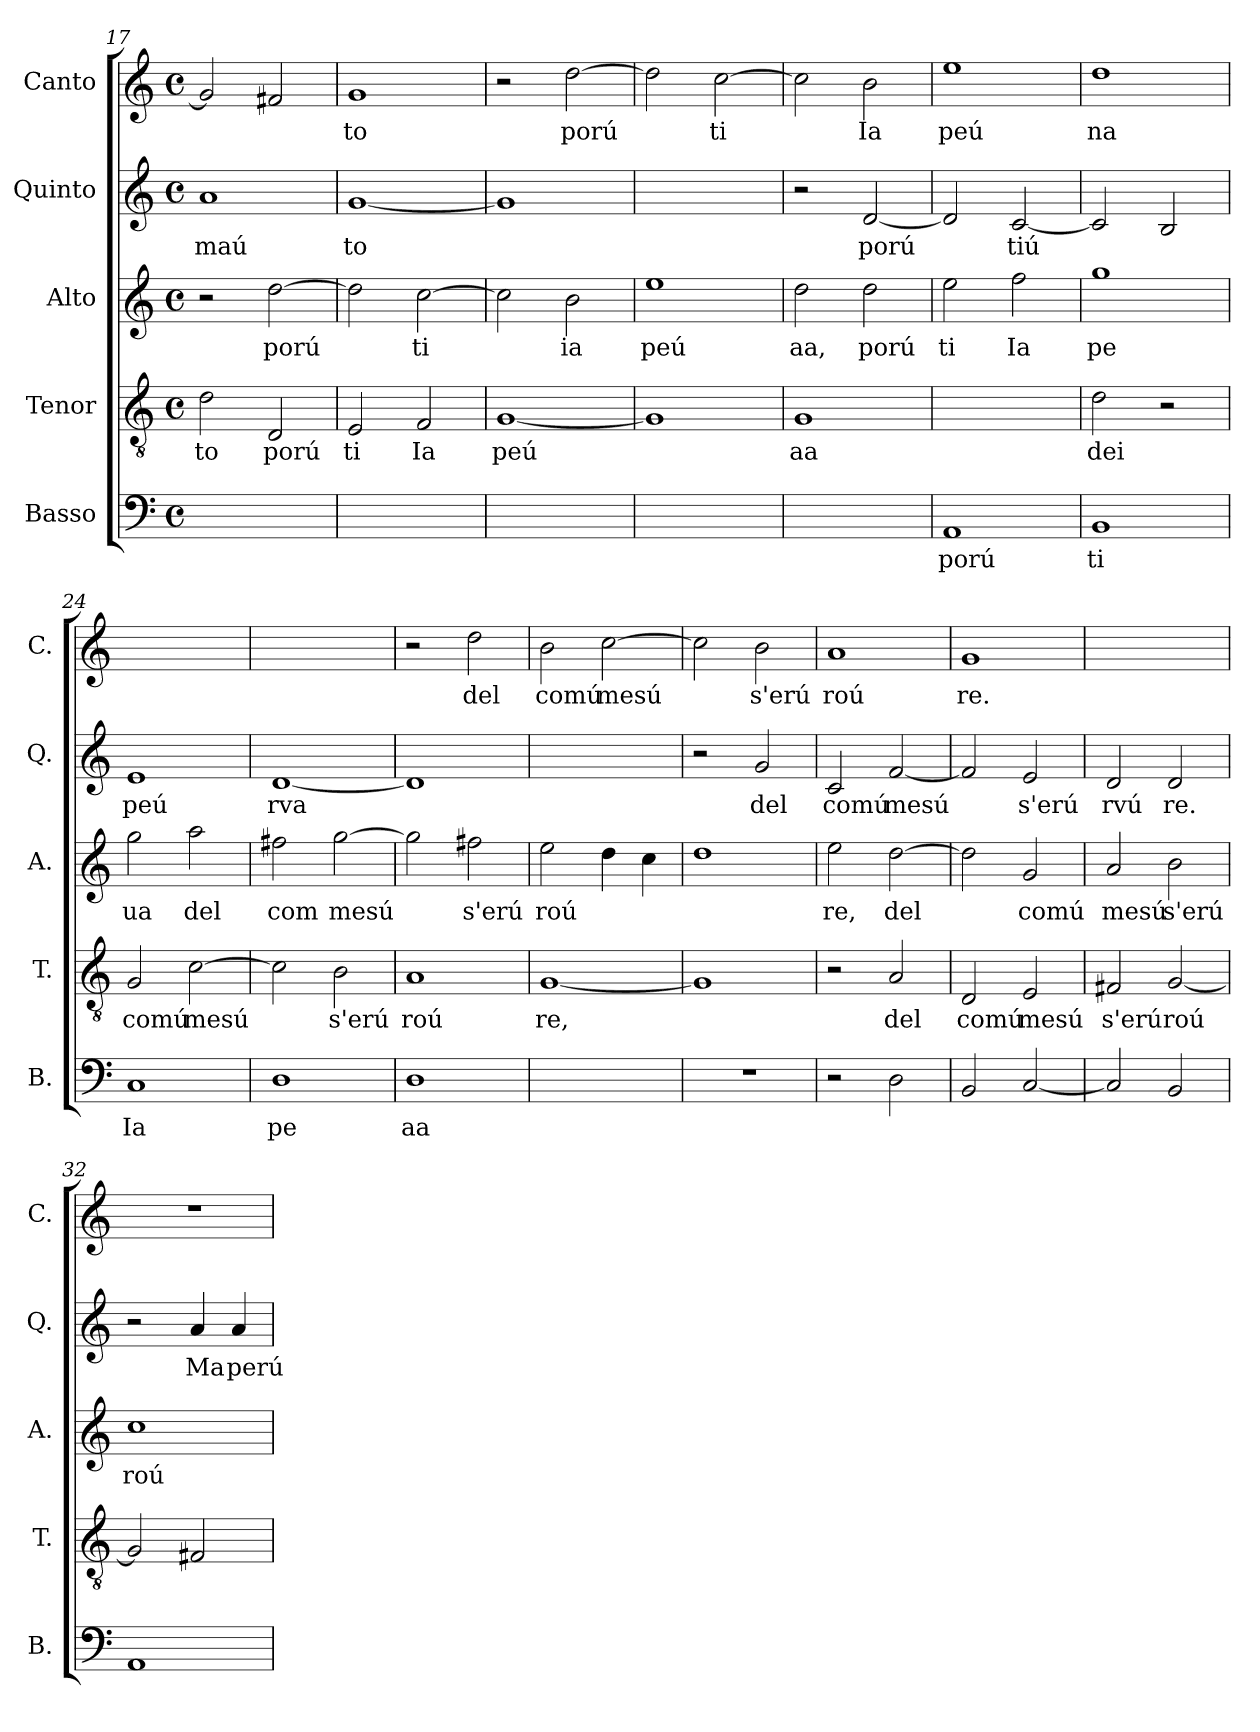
**kern	**text	**kern	**text	**kern	**text	**kern	**text	**kern	**text
*part5	*part5	*part4	*part4	*part3	*part3	*part2	*part2	*part1	*part1
*staff5	*staff5	*staff4	*staff4	*staff3	*staff3	*staff2	*staff2	*staff1	*staff1
*I"Basso	*	*I"Tenor	*	*I"Alto	*	*I"Quinto	*	*I"Canto	*
*I'B.	*	*I'T.	*	*I'A.	*	*I'Q.	*	*I'C.	*
*clefF4	*	*clefGv2	*	*clefG2	*	*clefG2	*	*clefG2	*
*k[]	*	*k[]	*	*k[]	*	*k[]	*	*k[]	*
*C:	*	*C:	*	*C:	*	*C:	*	*C:	*
*M4/4	*	*M4/4	*	*M4/4	*	*M4/4	*	*M4/4	*
*met(c)	*	*met(c)	*	*met(c)	*	*met(c)	*	*met(c)	*
=17	=17	=17	=17	=17	=17	=17	=17	=17	=17
!	!	!	!LO:LY:b	!	!	!	!LO:LY:b	!	!
1ryy	.	2d\	to	2r	.	1a	maú	2g/]	.
!	!	!	!LO:LY:b	!	!LO:LY:b	!	!	!	!
.	.	2D/	porú	[2dd\	porú	.	.	2f#X/	.
=18	=18	=18	=18	=18	=18	=18	=18	=18	=18
!	!	!	!LO:LY:b	!	!	!	!LO:LY:b	!	!LO:LY:b
1ryy	.	2E/	ti	2dd\]	.	[1g	to	1g	to
!	!	!	!LO:LY:b	!	!LO:LY:b	!	!	!	!
.	.	2F/	Ia	[2cc\	ti	.	.	.	.
=19	=19	=19	=19	=19	=19	=19	=19	=19	=19
!	!	!	!LO:LY:b	!	!	!	!	!	!
1ryy	.	[1G	peú	2cc\]	.	1g]	.	2r	.
!	!	!	!	!	!LO:LY:b	!	!	!	!LO:LY:b
.	.	.	.	2b\	ia	.	.	[2dd\	porú
=20	=20	=20	=20	=20	=20	=20	=20	=20	=20
!	!	!	!	!	!LO:LY:b	!	!	!	!
1ryy	.	1G]	.	1ee	peú	1ryy	.	2dd\]	.
!	!	!	!	!	!	!	!	!	!LO:LY:b
.	.	.	.	.	.	.	.	[2cc\	ti
!!LO:PB:g=z
=21	=21	=21	=21	=21	=21	=21	=21	=21	=21
!	!	!	!LO:LY:b	!	!LO:LY:b	!	!	!	!
1ryy	.	1G	aa	2dd\	aa,	2r	.	2cc\]	.
!	!	!	!	!	!LO:LY:b	!	!LO:LY:b	!	!LO:LY:b
.	.	.	.	2dd\	porú	[2d/	porú	2b\	Ia
=22	=22	=22	=22	=22	=22	=22	=22	=22	=22
!	!LO:LY:b	!	!	!	!LO:LY:b	!	!	!	!LO:LY:b
1AA	porú	1ryy	.	2ee\	ti	2d/]	.	1ee	peú
!	!	!	!	!	!LO:LY:b	!	!LO:LY:b	!	!
.	.	.	.	2ff\	Ia	[2c/	tiú	.	.
=23	=23	=23	=23	=23	=23	=23	=23	=23	=23
!	!LO:LY:b	!	!LO:LY:b	!	!LO:LY:b	!	!	!	!LO:LY:b
1BB	ti	2d\	dei	1gg	pe	2c/]	.	1dd	na
.	.	2r	.	.	.	2B/	.	.	.
=24	=24	=24	=24	=24	=24	=24	=24	=24	=24
!	!LO:LY:b	!	!LO:LY:b	!	!LO:LY:b	!	!LO:LY:b	!	!
1C	Ia	2G/	comú	2gg\	ua	1e	peú	1ryy	.
!	!	!	!LO:LY:b	!	!LO:LY:b	!	!	!	!
.	.	[2c\	mesú	2aa\	del	.	.	.	.
=25	=25	=25	=25	=25	=25	=25	=25	=25	=25
!	!LO:LY:b	!	!	!	!LO:LY:b	!	!LO:LY:b	!	!
1D	pe	2c\]	.	2ff#X\	com	[1d	rva	1ryy	.
!	!	!	!LO:LY:b	!	!LO:LY:b	!	!	!	!
.	.	2B\	s'erú	[2gg\	mesú	.	.	.	.
=26	=26	=26	=26	=26	=26	=26	=26	=26	=26
!	!LO:LY:b	!	!LO:LY:b	!	!	!	!	!	!
1D	aa	1A	roú	2gg\]	.	1d]	.	2r	.
!	!	!	!	!	!LO:LY:b	!	!	!	!LO:LY:b
.	.	.	.	2ff#X\	s'erú	.	.	2dd\	del
=27	=27	=27	=27	=27	=27	=27	=27	=27	=27
!	!	!	!LO:LY:b	!	!LO:LY:b	!	!	!	!LO:LY:b
1ryy	.	[1G	re,	2ee\	roú	1ryy	.	2b\	comú
!	!	!	!	!	!	!	!	!	!LO:LY:b
.	.	.	.	4dd\	.	.	.	[2cc\	mesú
.	.	.	.	4cc\	.	.	.	.	.
=28	=28	=28	=28	=28	=28	=28	=28	=28	=28
1r	.	1G]	.	1dd	.	2r	.	2cc\]	.
!	!	!	!	!	!	!	!LO:LY:b	!	!LO:LY:b
.	.	.	.	.	.	2g/	del	2b\	s'erú
!!LO:LB:g=z
=29	=29	=29	=29	=29	=29	=29	=29	=29	=29
!	!	!	!	!	!LO:LY:b	!	!LO:LY:b	!	!LO:LY:b
2r	.	2r	.	2ee\	re,	2c/	comú	1a	roú
!	!	!	!LO:LY:b	!	!LO:LY:b	!	!LO:LY:b	!	!
2D\	.	2A/	del	[2dd\	del	[2f/	mesú	.	.
=30	=30	=30	=30	=30	=30	=30	=30	=30	=30
!	!	!	!LO:LY:b	!	!	!	!	!	!LO:LY:b
2BB/	.	2D/	comú	2dd\]	.	2f/]	.	1g	re.
!	!	!	!LO:LY:b	!	!LO:LY:b	!	!LO:LY:b	!	!
[2C/	.	2E/	mesú	2g/	comú	2e/	s'erú	.	.
=31	=31	=31	=31	=31	=31	=31	=31	=31	=31
!	!	!	!LO:LY:b	!	!LO:LY:b	!	!LO:LY:b	!	!
2C/]	.	2F#X/	s'erú	2a/	mesú	2d/	rvú	1ryy	.
!	!	!	!LO:LY:b	!	!LO:LY:b	!	!LO:LY:b	!	!
2BB/	.	[2G/	roú	2b\	s'erú	2d/	re.	.	.
=32	=32	=32	=32	=32	=32	=32	=32	=32	=32
!	!	!	!	!	!LO:LY:b	!	!	!	!
1AA	.	2G/]	.	1cc	roú	2r	.	1r	.
!	!	!	!	!	!	!	!LO:LY:b	!	!
.	.	2F#X/	.	.	.	4a/	Ma	.	.
!	!	!	!	!	!	!	!LO:LY:b	!	!
.	.	.	.	.	.	4a/	perú	.	.
=	=	=	=	=	=	=	=	=	=
*-	*-	*-	*-	*-	*-	*-	*-	*-	*-
